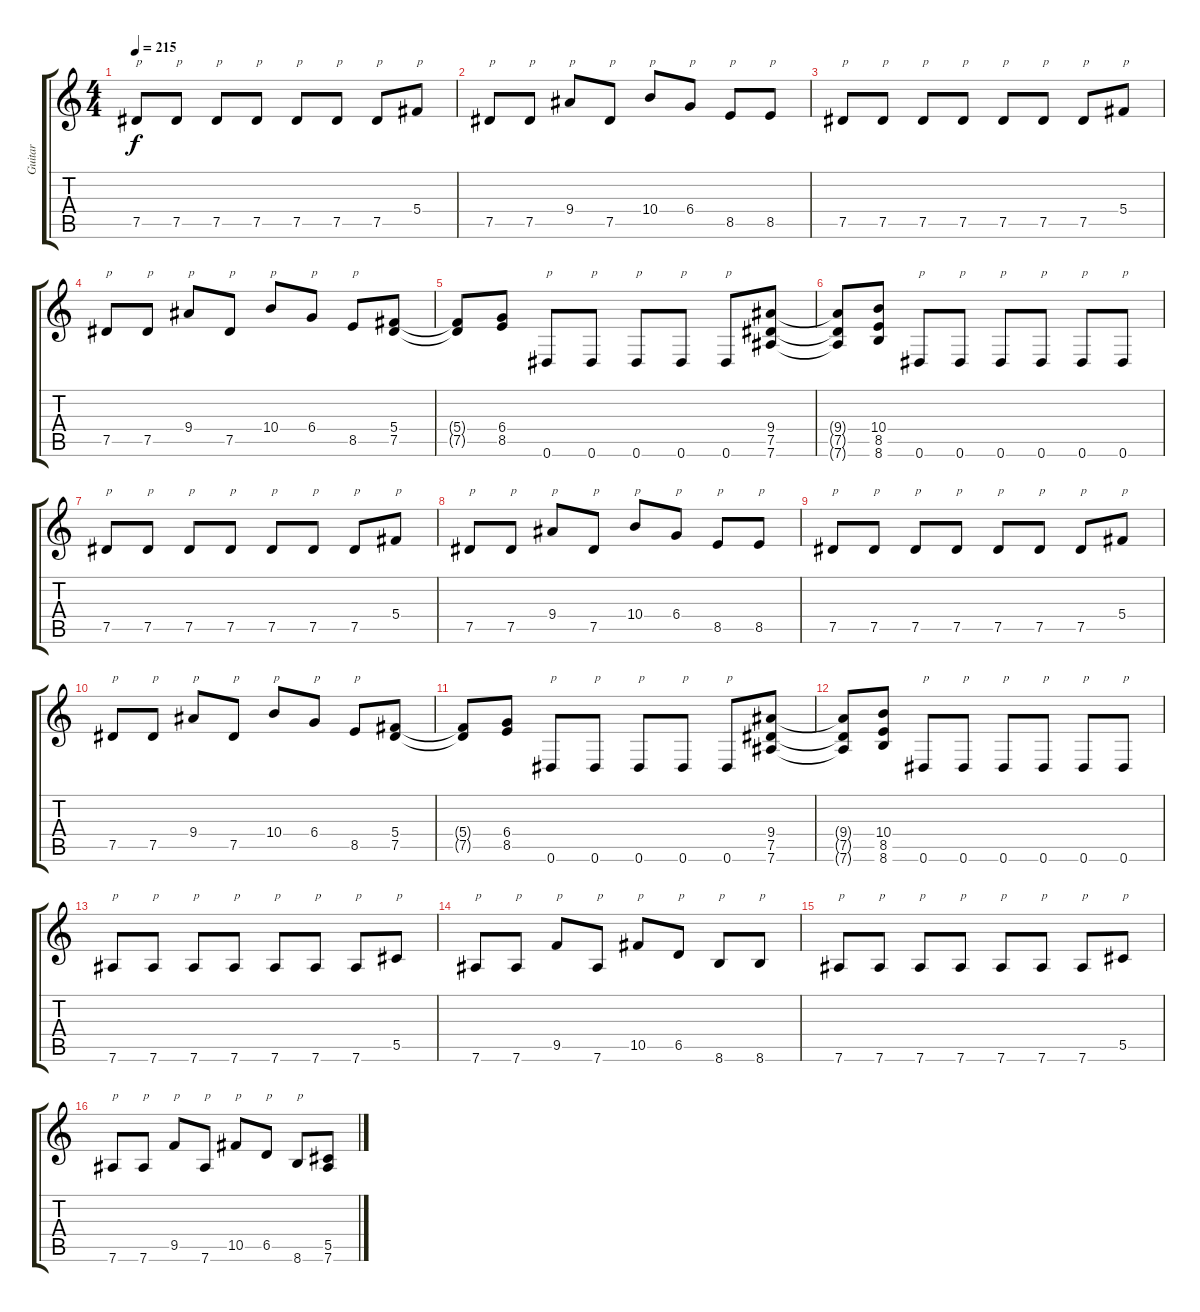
\track ("Guitar" "Guitar") {instrument distortionguitar}
\staff {score tabs}
\tuning (Eb4 Bb3 Gb3 Db3 Ab2 Eb2) {hide}
\ts (4 4)
\tempo 215
\clef g2
\ks c
7.5.8{txt "p" dy f} 7.5.8{txt "p"} 7.5.8{txt "p"} 7.5.8{txt "p"} 7.5.8{txt "p"} 7.5.8{txt "p"} 7.5.8{txt "p"} 5.4.8{txt "p"} |
7.5.8{txt "p"} 7.5.8{txt "p"} 9.4.8{txt "p"} 7.5.8{txt "p"} 10.4.8{txt "p"} 6.4.8{txt "p"} 8.5.8{txt "p"} 8.5.8{txt "p"} |
7.5.8{txt "p"} 7.5.8{txt "p"} 7.5.8{txt "p"} 7.5.8{txt "p"} 7.5.8{txt "p"} 7.5.8{txt "p"} 7.5.8{txt "p"} 5.4.8{txt "p"} |
7.5.8{txt "p"} 7.5.8{txt "p"} 9.4.8{txt "p"} 7.5.8{txt "p"} 10.4.8{txt "p"} 6.4.8{txt "p"} 8.5.8{txt "p"} (5.4 7.5).8 |
(5.4{t} 7.5{t}).8 (6.4 8.5).8 0.6.8{txt "p"} 0.6.8{txt "p"} 0.6.8{txt "p"} 0.6.8{txt "p"} 0.6.8{txt "p"} (9.4 7.5 7.6).8 |
(9.4{t} 7.5{t} 7.6{t}).8 (10.4 8.5 8.6).8 0.6.8{txt "p"} 0.6.8{txt "p"} 0.6.8{txt "p"} 0.6.8{txt "p"} 0.6.8{txt "p"} 0.6.8{txt "p"} |
7.5.8{txt "p"} 7.5.8{txt "p"} 7.5.8{txt "p"} 7.5.8{txt "p"} 7.5.8{txt "p"} 7.5.8{txt "p"} 7.5.8{txt "p"} 5.4.8{txt "p"} |
7.5.8{txt "p"} 7.5.8{txt "p"} 9.4.8{txt "p"} 7.5.8{txt "p"} 10.4.8{txt "p"} 6.4.8{txt "p"} 8.5.8{txt "p"} 8.5.8{txt "p"} |
7.5.8{txt "p"} 7.5.8{txt "p"} 7.5.8{txt "p"} 7.5.8{txt "p"} 7.5.8{txt "p"} 7.5.8{txt "p"} 7.5.8{txt "p"} 5.4.8{txt "p"} |
7.5.8{txt "p"} 7.5.8{txt "p"} 9.4.8{txt "p"} 7.5.8{txt "p"} 10.4.8{txt "p"} 6.4.8{txt "p"} 8.5.8{txt "p"} (5.4 7.5).8 |
(5.4{t} 7.5{t}).8 (6.4 8.5).8 0.6.8{txt "p"} 0.6.8{txt "p"} 0.6.8{txt "p"} 0.6.8{txt "p"} 0.6.8{txt "p"} (9.4 7.5 7.6).8 |
(9.4{t} 7.5{t} 7.6{t}).8 (10.4 8.5 8.6).8 0.6.8{txt "p"} 0.6.8{txt "p"} 0.6.8{txt "p"} 0.6.8{txt "p"} 0.6.8{txt "p"} 0.6.8{txt "p"} |
7.6.8{txt "p"} 7.6.8{txt "p"} 7.6.8{txt "p"} 7.6.8{txt "p"} 7.6.8{txt "p"} 7.6.8{txt "p"} 7.6.8{txt "p"} 5.5.8{txt "p"} |
7.6.8{txt "p"} 7.6.8{txt "p"} 9.5.8{txt "p"} 7.6.8{txt "p"} 10.5.8{txt "p"} 6.5.8{txt "p"} 8.6.8{txt "p"} 8.6.8{txt "p"} |
7.6.8{txt "p"} 7.6.8{txt "p"} 7.6.8{txt "p"} 7.6.8{txt "p"} 7.6.8{txt "p"} 7.6.8{txt "p"} 7.6.8{txt "p"} 5.5.8{txt "p"} |
7.6.8{txt "p"} 7.6.8{txt "p"} 9.5.8{txt "p"} 7.6.8{txt "p"} 10.5.8{txt "p"} 6.5.8{txt "p"} 8.6.8{txt "p"} (5.5 7.6).8
